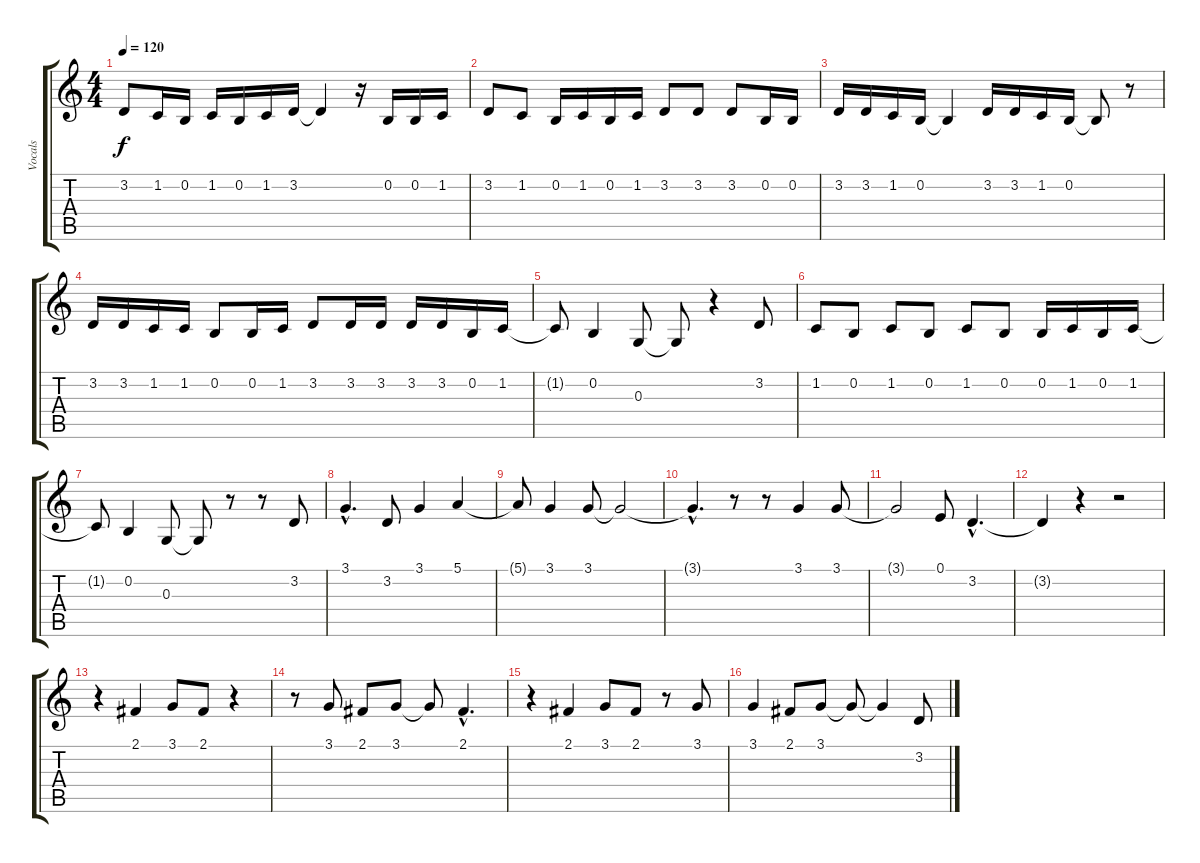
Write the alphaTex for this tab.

\track ("Vocals" "Vocals") {instrument lead2sawtooth}
\staff {score tabs}
\tuning (E4 B3 G3 D3 A2 E2) {hide}
\ts (4 4)
\tempo 120
\clef g2
\ks c
3.2{t}.8{dy f} 1.2.16 0.2.16 1.2.16 0.2.16 1.2.16 3.2.16 3.2{t}.4 r.16 0.2.16 0.2.16 1.2.16 |
3.2.8 1.2.8 0.2.16 1.2.16 0.2.16 1.2.16 3.2.8 3.2.8 3.2.8 0.2.16 0.2.16 |
3.2.16 3.2.16 1.2.16 0.2.16 0.2{t}.4 3.2.16 3.2.16 1.2.16 0.2.16 0.2{t}.8 r.8 |
3.2.16 3.2.16 1.2.16 1.2.16 0.2.8 0.2.16 1.2.16 3.2.8 3.2.16 3.2.16 3.2.16 3.2.16 0.2.16 1.2.16 |
1.2{t}.8 0.2.4 0.3.8 0.3{t}.8 r.4 3.2.8 |
1.2.8 0.2.8 1.2.8 0.2.8 1.2.8 0.2.8 0.2.16 1.2.16 0.2.16 1.2.16 |
1.2{t}.8 0.2.4 0.3.8 0.3{t}.8 r.8 r.8 3.2.8 |
3.1{hac}.4{d} 3.2.8 3.1.4 5.1.4 |
5.1{t}.8 3.1.4 3.1.8 3.1{t}.2 |
3.1{hac t}.4{d} r.8 r.8 3.1.4 3.1.8 |
3.1{t}.2 0.1.8 3.2{hac}.4{d} |
3.2{t}.4 r.4 r.2 |
r.4 2.1.4 3.1.8 2.1.8 r.4 |
r.8 3.1.8 2.1.8 3.1.8 3.1{t}.8 2.1{hac}.4{d} |
r.4 2.1.4 3.1.8 2.1.8 r.8 3.1.8 |
3.1.4 2.1.8 3.1.8 3.1{t}.8 3.1{t}.4 3.2.8
